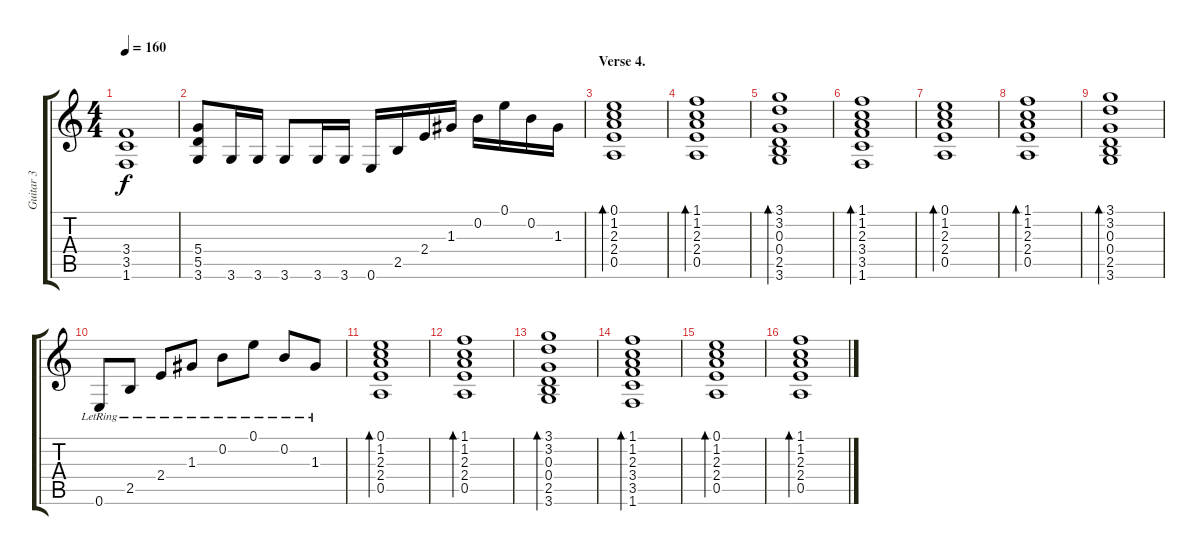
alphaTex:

\track ("Guitar 3" "Guitar 3") {instrument distortionguitar}
\staff {score tabs}
\tuning (E4 B3 G3 D3 A2 E2) {hide}
\ts (4 4)
\tempo 160
\clef g2
\ks c
(3.4 3.5 1.6).1{dy f} |
(5.4 5.5 3.6).8 3.6.16 3.6.16 3.6.8 3.6.16 3.6.16 0.6.16 2.5.16 2.4.16 1.3.16 0.2.16 0.1.16 0.2.16 1.3.16 |
\section ("" "Verse 4.")
(0.1 1.2 2.3 2.4 0.5).1{bd 240 instrument electricguitarjazz} |
(1.1 1.2 2.3 2.4 0.5).1{bd 240} |
(3.1 3.2 0.3 0.4 2.5 3.6).1{bd 240} |
(1.1 1.2 2.3 3.4 3.5 1.6).1{bd 240} |
(0.1 1.2 2.3 2.4 0.5).1{bd 240 instrument electricguitarjazz} |
(1.1 1.2 2.3 2.4 0.5).1{bd 240} |
(3.1 3.2 0.3 0.4 2.5 3.6).1{bd 240} |
0.6{lr}.8 2.5{lr}.8 2.4{lr}.8 1.3{lr}.8 0.2{lr}.8 0.1{lr}.8 0.2{lr}.8 1.3{lr}.8 |
(0.1 1.2 2.3 2.4 0.5).1{bd 240 instrument electricguitarjazz} |
(1.1 1.2 2.3 2.4 0.5).1{bd 240} |
(3.1 3.2 0.3 0.4 2.5 3.6).1{bd 240} |
(1.1 1.2 2.3 3.4 3.5 1.6).1{bd 240} |
(0.1 1.2 2.3 2.4 0.5).1{bd 240 instrument electricguitarjazz} |
(1.1 1.2 2.3 2.4 0.5).1{bd 240}
